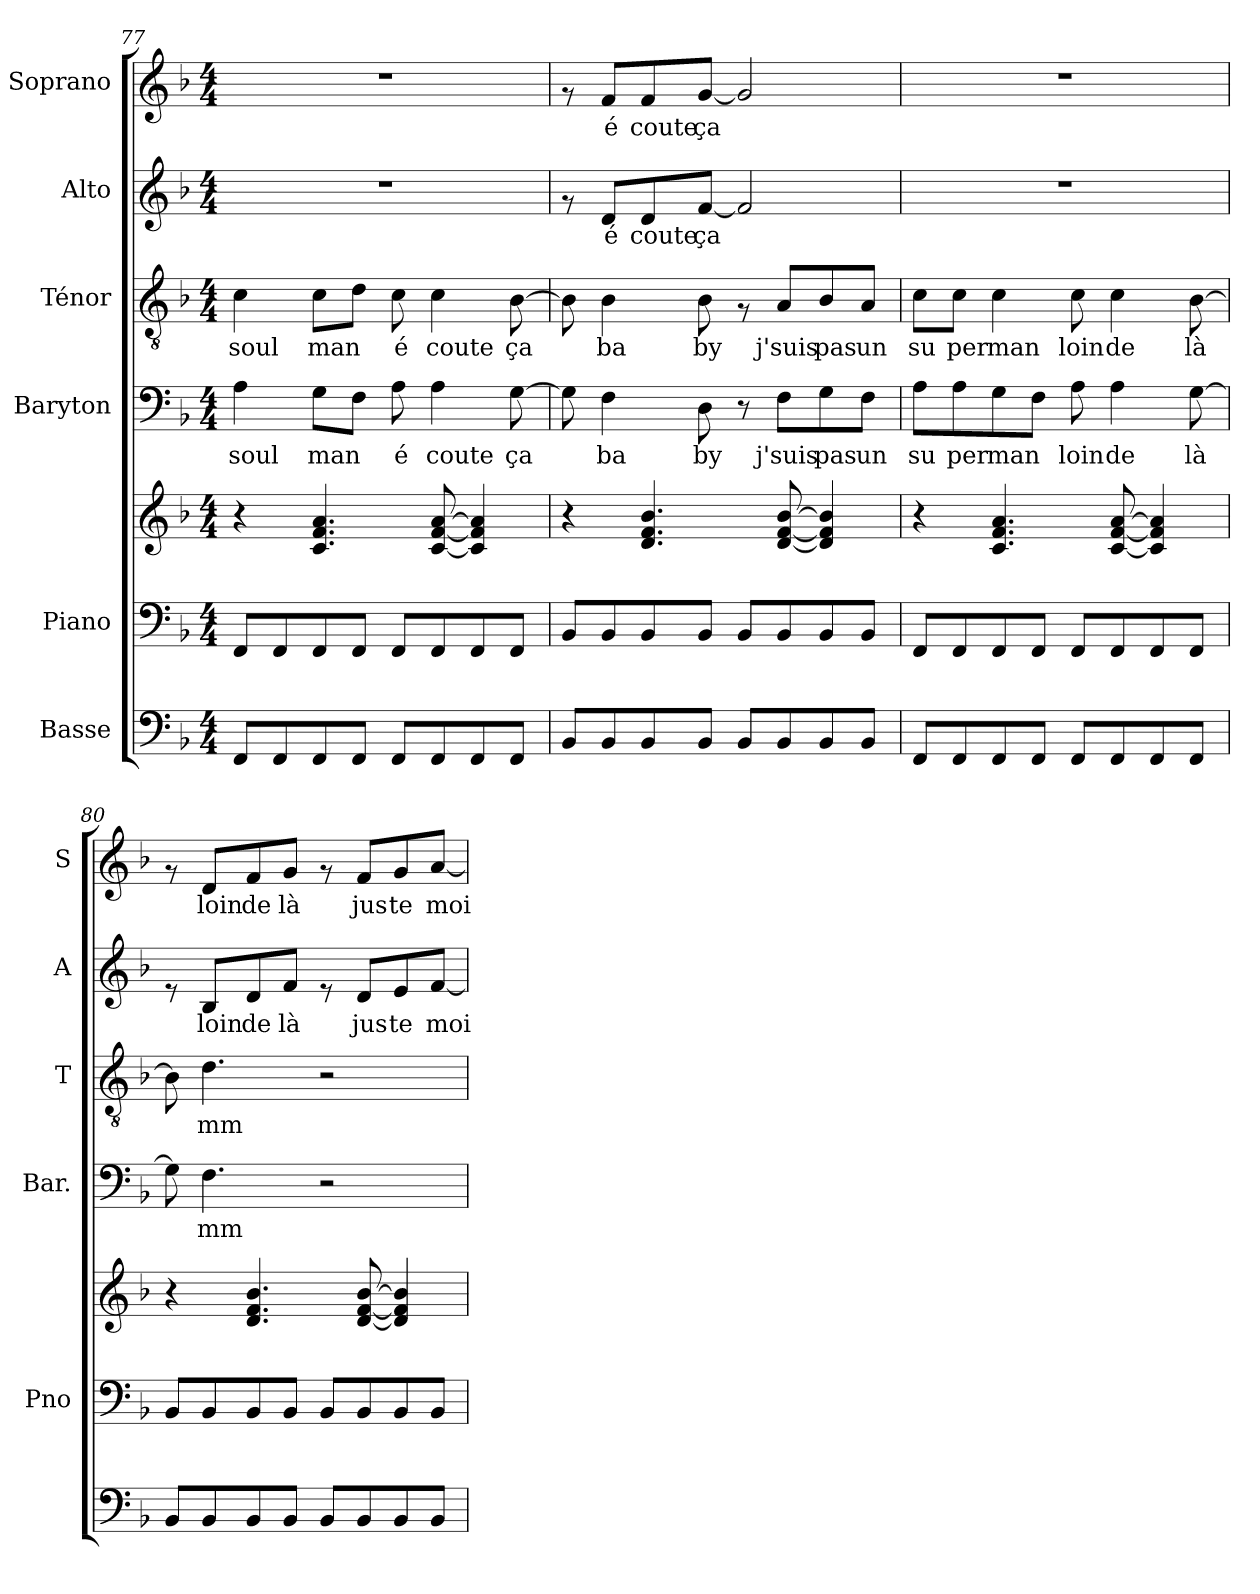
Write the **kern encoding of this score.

**kern	**kern	**kern	**kern	**text	**kern	**text	**kern	**text	**kern	**text
*part6	*part5	*part5	*part4	*part4	*part3	*part3	*part2	*part2	*part1	*part1
*staff7	*staff6	*staff5	*staff4	*staff4	*staff3	*staff3	*staff2	*staff2	*staff1	*staff1
*I"Basse	*I"Piano	*	*I"Baryton	*	*I"Ténor	*	*I"Alto	*	*I"Soprano	*
*	*I'Pno	*	*I'Bar.	*	*I'T	*	*I'A	*	*I'S	*
!!LO:LB:g=z
*clefF4	*clefF4	*clefG2	*clefF4	*	*clefGv2	*	*clefG2	*	*clefG2	*
*ITrd7c12	*	*	*	*	*	*	*	*	*	*
*k[b-]	*k[b-]	*k[b-]	*k[b-]	*	*k[b-]	*	*k[b-]	*	*k[b-]	*
*F:	*F:	*F:	*F:	*	*F:	*	*F:	*	*F:	*
*M4/4	*M4/4	*M4/4	*M4/4	*	*M4/4	*	*M4/4	*	*M4/4	*
=77	=77	=77	=77	=77	=77	=77	=77	=77	=77	=77
!	!	!	!	!LO:LY:b:rj	!	!	!	!	!	!
!	!	!	!	!	!	!LO:LY:b	!	!	!	!
8FFF/L	8FF/L	4r	4A\	soul	4c\	soul	1r	.	1r	.
8FFF/	8FF/	.	.	.	.	.	.	.	.	.
!	!	!	!	!LO:LY:b:rj	!	!	!	!	!	!
!	!	!	!	!	!	!LO:LY:b	!	!	!	!
8FFF/	8FF/	4.c/ 4.f/ 4.a/	8G\L	man	8c\L	man	.	.	.	.
8FFF/J	8FF/J	.	8F\J	.	8d\J	.	.	.	.	.
!	!	!	!	!LO:LY:b:rj	!	!	!	!	!	!
!	!	!	!	!	!	!LO:LY:b	!	!	!	!
8FFF/L	8FF/L	.	8A\	é	8c\	é	.	.	.	.
!	!	!	!	!LO:LY:b:rj	!	!	!	!	!	!
!	!	!	!	!	!	!LO:LY:b	!	!	!	!
8FFF/	8FF/	[8c/ [8f/ [8a/	4A\	coute	4c\	coute	.	.	.	.
8FFF/	8FF/	4c/] 4f/] 4a/]	.	.	.	.	.	.	.	.
!	!	!	!	!LO:LY:b:rj	!	!	!	!	!	!
!	!	!	!	!	!	!LO:LY:b	!	!	!	!
8FFF/J	8FF/J	.	[<8G\	ça	[>8B-\	ça	.	.	.	.
=78	=78	=78	=78	=78	=78	=78	=78	=78	=78	=78
8BBB-/L	8BB-/L	4r	8G\]	.	8B-\]	.	8rf	.	8rf	.
!	!	!	!	!LO:LY:b:rj	!	!	!	!	!	!
!	!	!	!	!	!	!LO:LY:b	!	!	!	!
!	!	!	!	!	!	!	!	!LO:LY:b	!	!
!	!	!	!	!	!	!	!	!	!	!LO:LY:b
8BBB-/	8BB-/	.	4F\	ba	4B-\	ba	8d/L	é	8f/L	é
!	!	!	!	!	!	!	!	!LO:LY:b	!	!
!	!	!	!	!	!	!	!	!	!	!LO:LY:b
8BBB-/	8BB-/	4.d/ 4.f/ 4.b-/	.	.	.	.	8d/	coute	8f/	coute
!	!	!	!	!LO:LY:b:rj	!	!	!	!	!	!
!	!	!	!	!	!	!LO:LY:b	!	!	!	!
!	!	!	!	!	!	!	!	!LO:LY:b	!	!
!	!	!	!	!	!	!	!	!	!	!LO:LY:b
8BBB-/J	8BB-/J	.	8D\	by	8B-\	by	[<8f/J	ça	[<8g/J	ça
8BBB-/L	8BB-/L	.	8r	.	8rF	.	2f/]	.	2g/]	.
!	!	!	!	!LO:LY:b:rj	!	!	!	!	!	!
!	!	!	!	!	!	!LO:LY:b	!	!	!	!
8BBB-/	8BB-/	[8d/ [8f/ [8b-/	8F\L	j'suis	8A/L	j'suis	.	.	.	.
!	!	!	!	!LO:LY:b:rj	!	!	!	!	!	!
!	!	!	!	!	!	!LO:LY:b	!	!	!	!
8BBB-/	8BB-/	4d/] 4f/] 4b-/]	8G\	pas	8B-/	pas	.	.	.	.
!	!	!	!	!LO:LY:b:rj	!	!	!	!	!	!
!	!	!	!	!	!	!LO:LY:b	!	!	!	!
8BBB-/J	8BB-/J	.	8F\J	un	8A/J	un	.	.	.	.
=79	=79	=79	=79	=79	=79	=79	=79	=79	=79	=79
!	!	!	!	!LO:LY:b:rj	!	!	!	!	!	!
!	!	!	!	!	!	!LO:LY:b	!	!	!	!
8FFF/L	8FF/L	4r	8A\L	su	8c\L	su	1r	.	1r	.
!	!	!	!	!LO:LY:b:rj	!	!	!	!	!	!
!	!	!	!	!	!	!LO:LY:b	!	!	!	!
8FFF/	8FF/	.	8A\	per	8c\J	per	.	.	.	.
!	!	!	!	!LO:LY:b:rj	!	!	!	!	!	!
!	!	!	!	!	!	!LO:LY:b	!	!	!	!
8FFF/	8FF/	4.c/ 4.f/ 4.a/	8G\	man	4c\	man	.	.	.	.
8FFF/J	8FF/J	.	8F\J	.	.	.	.	.	.	.
!	!	!	!	!LO:LY:b:rj	!	!	!	!	!	!
!	!	!	!	!	!	!LO:LY:b	!	!	!	!
8FFF/L	8FF/L	.	8A\	loin	8c\	loin	.	.	.	.
!	!	!	!	!LO:LY:b:rj	!	!	!	!	!	!
!	!	!	!	!	!	!LO:LY:b	!	!	!	!
8FFF/	8FF/	[8c/ [8f/ [8a/	4A\	de	4c\	de	.	.	.	.
8FFF/	8FF/	4c/] 4f/] 4a/]	.	.	.	.	.	.	.	.
!	!	!	!	!LO:LY:b:rj	!	!	!	!	!	!
!	!	!	!	!	!	!LO:LY:b	!	!	!	!
8FFF/J	8FF/J	.	[<8G\	là	[>8B-\	là	.	.	.	.
=80	=80	=80	=80	=80	=80	=80	=80	=80	=80	=80
8BBB-/L	8BB-/L	4r	8G\]	.	8B-\]	.	8rd	.	8rf	.
!	!	!	!	!LO:LY:b	!	!	!	!	!	!
!	!	!	!	!	!	!LO:LY:b	!	!	!	!
!	!	!	!	!	!	!	!	!LO:LY:b	!	!
!	!	!	!	!	!	!	!	!	!	!LO:LY:b
8BBB-/	8BB-/	.	4.F\	mm	4.d\	mm	8B-/L	loin	8d/L	loin
!	!	!	!	!	!	!	!	!LO:LY:b	!	!
!	!	!	!	!	!	!	!	!	!	!LO:LY:b
8BBB-/	8BB-/	4.d/ 4.f/ 4.b-/	.	.	.	.	8d/	de	8f/	de
!	!	!	!	!	!	!	!	!LO:LY:b	!	!
!	!	!	!	!	!	!	!	!	!	!LO:LY:b
8BBB-/J	8BB-/J	.	.	.	.	.	8f/J	là	8g/J	là
8BBB-/L	8BB-/L	.	2r	.	2r	.	8rd	.	8rf	.
!	!	!	!	!	!	!	!	!LO:LY:b	!	!
!	!	!	!	!	!	!	!	!	!	!LO:LY:b
8BBB-/	8BB-/	[8d/ [8f/ [8b-/	.	.	.	.	8d/L	jus	8f/L	jus
!	!	!	!	!	!	!	!	!LO:LY:b	!	!
!	!	!	!	!	!	!	!	!	!	!LO:LY:b
8BBB-/	8BB-/	4d/] 4f/] 4b-/]	.	.	.	.	8e/	te	8g/	te
!	!	!	!	!	!	!	!	!LO:LY:b	!	!
!	!	!	!	!	!	!	!	!	!	!LO:LY:b
8BBB-/J	8BB-/J	.	.	.	.	.	[<8f/J	moi	[<8a/J	moi
=	=	=	=	=	=	=	=	=	=	=
*-	*-	*-	*-	*-	*-	*-	*-	*-	*-	*-
